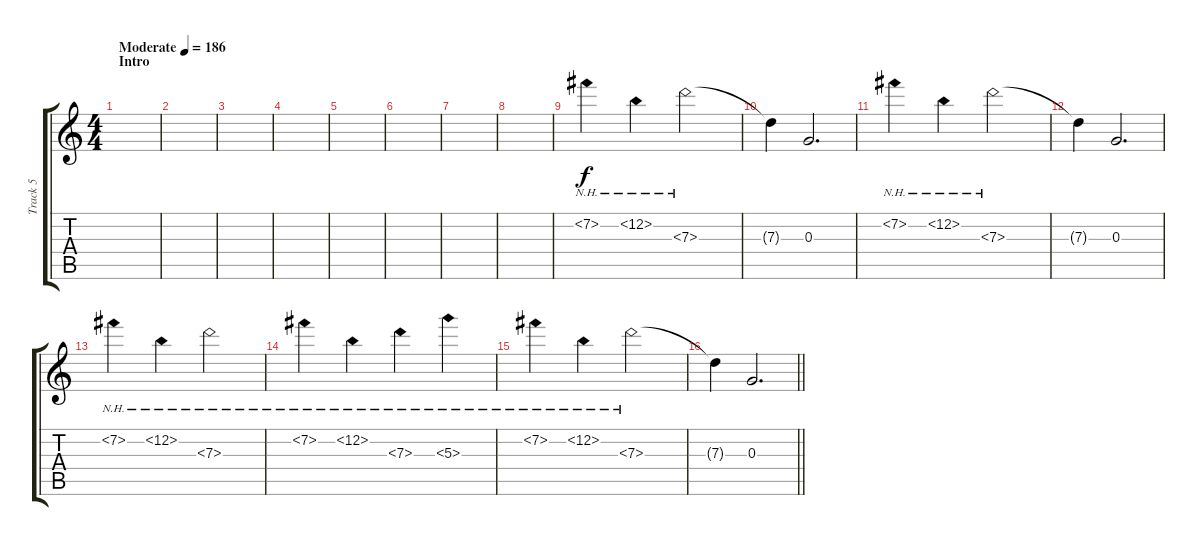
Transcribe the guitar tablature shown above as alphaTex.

\track ("Track 5" "Track 5") {instrument electricguitarclean}
\staff {score tabs}
\tuning (E4 B3 G3 D3 A2 E2) {hide}
\ts (4 4)
\section ("" "Intro")
\tempo (186 "Moderate")
\clef g2
\ks c
|
|
|
|
|
|
|
|
7.2{nh}.4 12.2{nh}.4 7.3{nh}.2 |
7.3{t}.4 0.3.2{d} |
7.2{nh}.4 12.2{nh}.4 7.3{nh}.2 |
7.3{t}.4 0.3.2{d} |
7.2{nh}.4 12.2{nh}.4 7.3{nh}.2 |
7.2{nh}.4 12.2{nh}.4 7.3{nh}.4 5.3{nh}.4 |
7.2{nh}.4 12.2{nh}.4 7.3{nh}.2 |
\barLineRight lightlight
7.3{t}.4 0.3.2{d}
